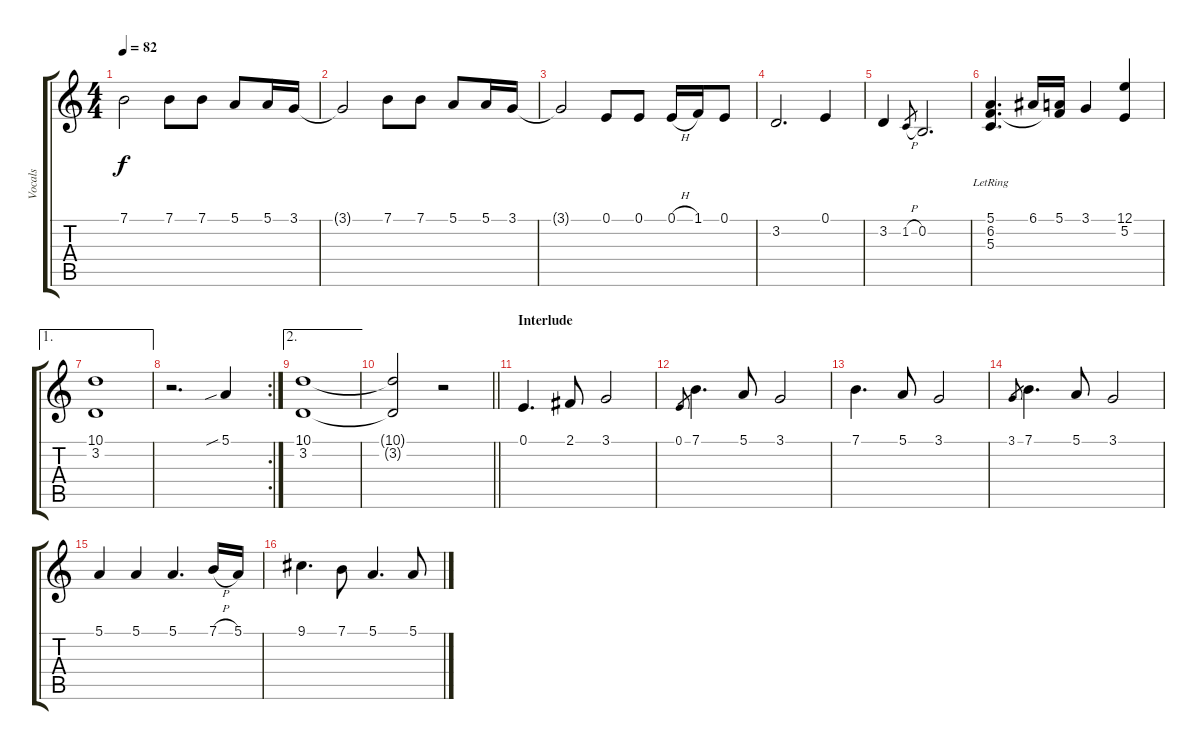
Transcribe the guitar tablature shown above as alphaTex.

\track ("Vocals" "Vocals") {instrument sopranosax}
\staff {score tabs}
\tuning (E4 B3 G3 D3 A2 E2) {hide}
\ts (4 4)
\tempo 82
\clef g2
\ks c
7.1{t}.2{dy f} 7.1.8 7.1.8 5.1.8 5.1.16 3.1.16 |
3.1{t}.2 7.1.8 7.1.8 5.1.8 5.1.16 3.1.16 |
3.1{t}.2 0.1.8 0.1.8 0.1{h}.16 1.1.16 0.1.8 |
3.2.2{d} 0.1.4 |
3.2.4 1.2{h}.8{gr} 0.2.2{d} |
(5.1 6.2 5.3{lr}).4{d} 6.1.16 (5.1 6.2{t}).16 3.1.4 (12.1 5.2).4 |
\ae 1
(10.1 3.2).1 |
\rc 2
r.2{d} 5.1{sib}.4 |
\ae 2
(10.1 3.2).1 |
\barLineRight lightlight
(10.1{t} 3.2{t}).2 r.2 |
\section ("" "Interlude")
0.1.4{d} 2.1.8 3.1.2 |
0.1.8{gr} 7.1.4{d} 5.1.8 3.1.2 |
7.1.4{d} 5.1.8 3.1.2 |
3.1.8{gr} 7.1.4{d} 5.1.8 3.1.2 |
5.1.4 5.1.4 5.1.4{d} 7.1{h}.16 5.1.16 |
9.1.4{d} 7.1.8 5.1.4{d} 5.1.8
